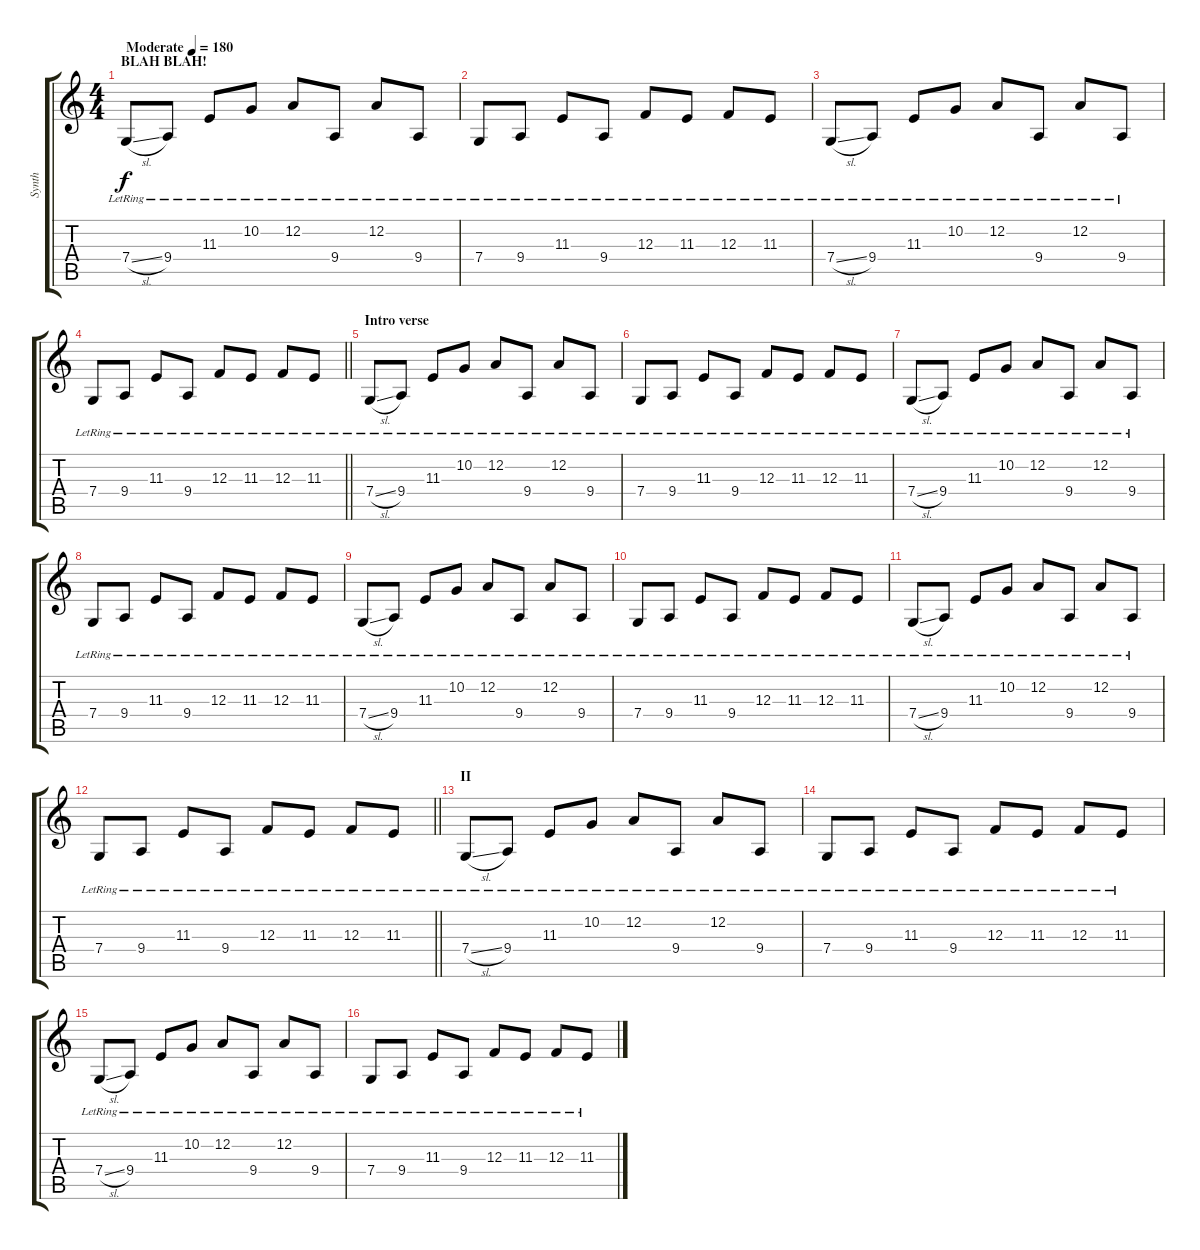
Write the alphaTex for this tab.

\track ("Synth" "Synth") {instrument lead2sawtooth}
\staff {score tabs}
\tuning (D4 A3 F3 C3 G2 C2) {hide}
\ts (4 4)
\section ("" "BLAH BLAH!")
\tempo (180 "Moderate")
\clef g2
\ks c
7.4{sl lr}.8{dy f instrument lead2sawtooth} 9.4{lr}.8 11.3{lr}.8 10.2{lr}.8 12.2{lr}.8 9.4{lr}.8 12.2{lr}.8 9.4{lr}.8 |
7.4{lr}.8 9.4{lr}.8 11.3{lr}.8 9.4{lr}.8 12.3{lr}.8 11.3{lr}.8 12.3{lr}.8 11.3{lr}.8 |
7.4{sl lr}.8 9.4{lr}.8 11.3{lr}.8 10.2{lr}.8 12.2{lr}.8 9.4{lr}.8 12.2{lr}.8 9.4{lr}.8 |
\barLineRight lightlight
7.4{lr}.8 9.4{lr}.8 11.3{lr}.8 9.4{lr}.8 12.3{lr}.8 11.3{lr}.8 12.3{lr}.8 11.3{lr}.8 |
\section ("" "Intro verse")
7.4{sl lr}.8 9.4{lr}.8 11.3{lr}.8 10.2{lr}.8 12.2{lr}.8 9.4{lr}.8 12.2{lr}.8 9.4{lr}.8 |
7.4{lr}.8 9.4{lr}.8 11.3{lr}.8 9.4{lr}.8 12.3{lr}.8 11.3{lr}.8 12.3{lr}.8 11.3{lr}.8 |
7.4{sl lr}.8 9.4{lr}.8 11.3{lr}.8 10.2{lr}.8 12.2{lr}.8 9.4{lr}.8 12.2{lr}.8 9.4{lr}.8 |
7.4{lr}.8 9.4{lr}.8 11.3{lr}.8 9.4{lr}.8 12.3{lr}.8 11.3{lr}.8 12.3{lr}.8 11.3{lr}.8 |
7.4{sl lr}.8 9.4{lr}.8 11.3{lr}.8 10.2{lr}.8 12.2{lr}.8 9.4{lr}.8 12.2{lr}.8 9.4{lr}.8 |
7.4{lr}.8 9.4{lr}.8 11.3{lr}.8 9.4{lr}.8 12.3{lr}.8 11.3{lr}.8 12.3{lr}.8 11.3{lr}.8 |
7.4{sl lr}.8 9.4{lr}.8 11.3{lr}.8 10.2{lr}.8 12.2{lr}.8 9.4{lr}.8 12.2{lr}.8 9.4{lr}.8 |
\barLineRight lightlight
7.4{lr}.8 9.4{lr}.8 11.3{lr}.8 9.4{lr}.8 12.3{lr}.8 11.3{lr}.8 12.3{lr}.8 11.3{lr}.8 |
\section ("" "II")
7.4{sl lr}.8 9.4{lr}.8 11.3{lr}.8 10.2{lr}.8 12.2{lr}.8 9.4{lr}.8 12.2{lr}.8 9.4{lr}.8 |
7.4{lr}.8 9.4{lr}.8 11.3{lr}.8 9.4{lr}.8 12.3{lr}.8 11.3{lr}.8 12.3{lr}.8 11.3{lr}.8 |
7.4{sl lr}.8 9.4{lr}.8 11.3{lr}.8 10.2{lr}.8 12.2{lr}.8 9.4{lr}.8 12.2{lr}.8 9.4{lr}.8 |
7.4{lr}.8 9.4{lr}.8 11.3{lr}.8 9.4{lr}.8 12.3{lr}.8 11.3{lr}.8 12.3{lr}.8 11.3{lr}.8
